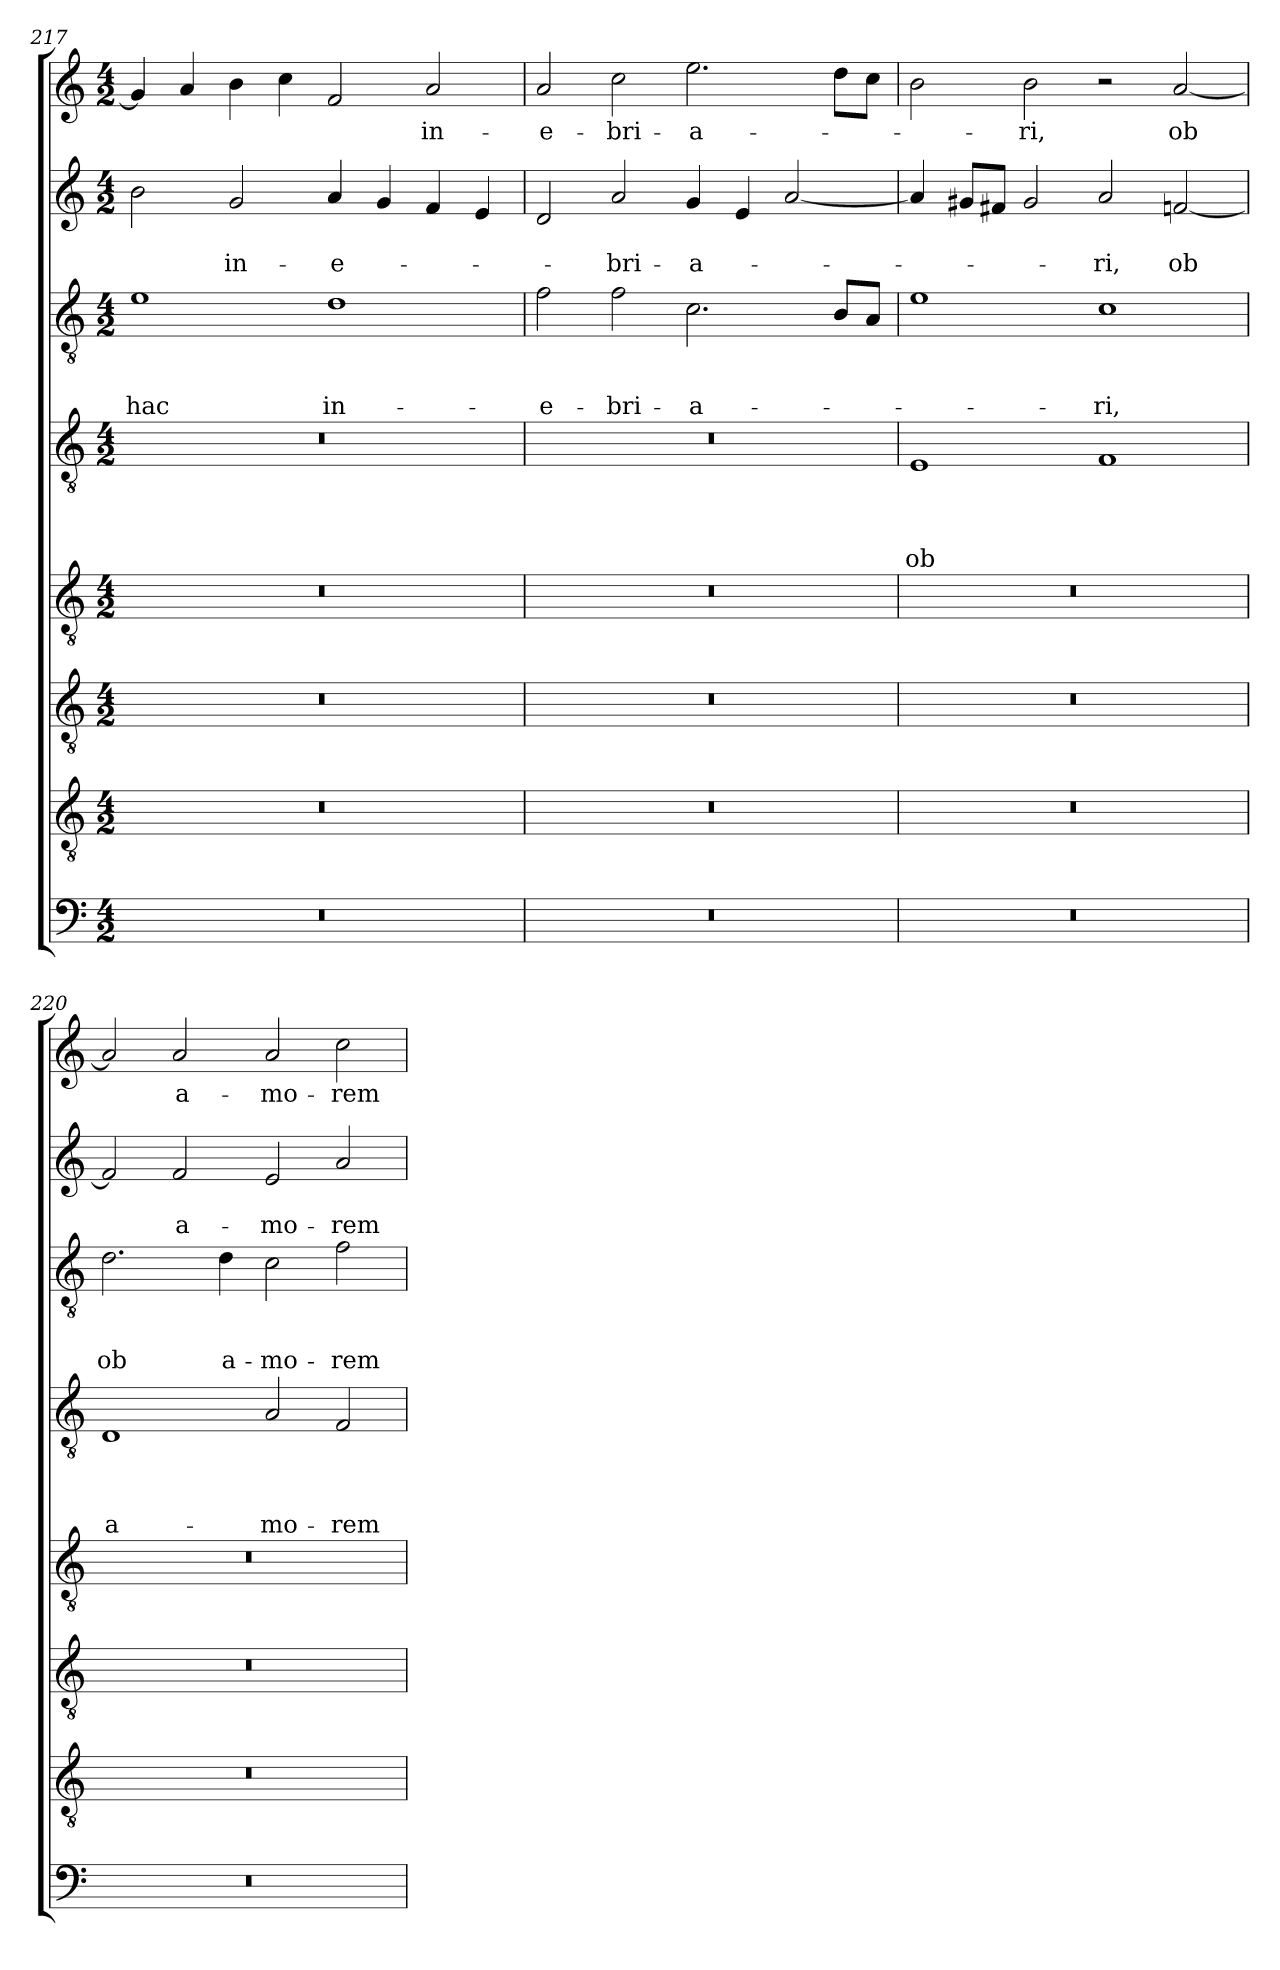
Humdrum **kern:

**kern	**kern	**kern	**kern	**kern	**text	**text	**text	**text	**kern	**text	**text	**text	**kern	**text	**text	**kern	**text
*part8	*part7	*part6	*part5	*part4	*part4	*part4	*part4	*part4	*part3	*part3	*part3	*part3	*part2	*part2	*part2	*part1	*part1
*staff8	*staff7	*staff6	*staff5	*staff4	*staff4	*staff4	*staff4	*staff4	*staff3	*staff3	*staff3	*staff3	*staff2	*staff2	*staff2	*staff1	*staff1
!!LO:LB:g=z
*clefF4	*clefGv2	*clefGv2	*clefGv2	*clefGv2	*	*	*	*	*clefGv2	*	*	*	*clefG2	*	*	*clefG2	*
*k[]	*k[]	*k[]	*k[]	*k[]	*	*	*	*	*k[]	*	*	*	*k[]	*	*	*k[]	*
*a:	*a:	*a:	*a:	*a:	*	*	*	*	*a:	*	*	*	*a:	*	*	*a:	*
*M4/2	*M4/2	*M4/2	*M4/2	*M4/2	*	*	*	*	*M4/2	*	*	*	*M4/2	*	*	*M4/2	*
=217	=217	=217	=217	=217	=217	=217	=217	=217	=217	=217	=217	=217	=217	=217	=217	=217	=217
!	!	!	!	!	!	!	!	!	!	!	!	!LO:LY:b	!	!	!	!	!
0r	0r	0r	0r	0r	.	.	.	.	1e	.	.	hac	2b\	.	.	4g/]	.
.	.	.	.	.	.	.	.	.	.	.	.	.	.	.	.	4a/	.
!	!	!	!	!	!	!	!	!	!	!	!	!	!	!	!LO:LY:b	!	!
.	.	.	.	.	.	.	.	.	.	.	.	.	2g/	.	in-	4b\	.
.	.	.	.	.	.	.	.	.	.	.	.	.	.	.	.	4cc\	.
!	!	!	!	!	!	!	!	!	!	!	!	!LO:LY:b	!	!	!LO:LY:b	!	!
.	.	.	.	.	.	.	.	.	1d	.	.	in-	4a/	.	-e-	2f/	.
.	.	.	.	.	.	.	.	.	.	.	.	.	4g/	.	.	.	.
!	!	!	!	!	!	!	!	!	!	!	!	!	!	!	!	!	!LO:LY:b
.	.	.	.	.	.	.	.	.	.	.	.	.	4f/	.	.	2a/	in-
.	.	.	.	.	.	.	.	.	.	.	.	.	4e/	.	.	.	.
=218	=218	=218	=218	=218	=218	=218	=218	=218	=218	=218	=218	=218	=218	=218	=218	=218	=218
!	!	!	!	!	!	!	!	!	!	!	!	!LO:LY:b	!	!	!	!	!LO:LY:b
0r	0r	0r	0r	0r	.	.	.	.	2f\	.	.	-e-	2d/	.	.	2a/	-e-
!	!	!	!	!	!	!	!	!	!	!	!	!LO:LY:b	!	!	!LO:LY:b	!	!LO:LY:b
.	.	.	.	.	.	.	.	.	2f\	.	.	-bri-	2a/	.	-bri-	2cc\	-bri-
!	!	!	!	!	!	!	!	!	!	!	!	!LO:LY:b	!	!	!LO:LY:b	!	!LO:LY:b
.	.	.	.	.	.	.	.	.	2.c\	.	.	-a-	4g/	.	-a-	2.ee\	-a-
.	.	.	.	.	.	.	.	.	.	.	.	.	4e/	.	.	.	.
.	.	.	.	.	.	.	.	.	.	.	.	.	[2a/	.	.	.	.
.	.	.	.	.	.	.	.	.	8B/L	.	.	.	.	.	.	8dd\L	.
.	.	.	.	.	.	.	.	.	8A/J	.	.	.	.	.	.	8cc\J	.
=219	=219	=219	=219	=219	=219	=219	=219	=219	=219	=219	=219	=219	=219	=219	=219	=219	=219
!	!	!	!	!	!	!	!	!LO:LY:b	!	!	!	!	!	!	!	!	!
0r	0r	0r	0r	1E	.	.	.	ob	1e	.	.	.	4a/]	.	.	2b\	.
.	.	.	.	.	.	.	.	.	.	.	.	.	8g#X/L	.	.	.	.
.	.	.	.	.	.	.	.	.	.	.	.	.	8f#X/J	.	.	.	.
!	!	!	!	!	!	!	!	!	!	!	!	!	!	!	!	!	!LO:LY:b
.	.	.	.	.	.	.	.	.	.	.	.	.	2g#/	.	.	2b\	-ri,
!	!	!	!	!	!	!	!	!	!	!	!	!LO:LY:b	!	!	!LO:LY:b	!	!
.	.	.	.	1F	.	.	.	.	1c	.	.	-ri,	2a/	.	-ri,	2r	.
!	!	!	!	!	!	!	!	!	!	!	!	!	!	!	!LO:LY:b	!	!LO:LY:b
.	.	.	.	.	.	.	.	.	.	.	.	.	[2fn/	.	ob	[2a/	ob
=220	=220	=220	=220	=220	=220	=220	=220	=220	=220	=220	=220	=220	=220	=220	=220	=220	=220
!	!	!	!	!	!	!	!	!LO:LY:b	!	!	!	!LO:LY:b	!	!	!	!	!
0r	0r	0r	0r	1D	.	.	.	a-	2.d\	.	.	ob	2f/]	.	.	2a/]	.
!	!	!	!	!	!	!	!	!	!	!	!	!	!	!	!LO:LY:b	!	!LO:LY:b
.	.	.	.	.	.	.	.	.	.	.	.	.	2f/	.	a-	2a/	a-
!	!	!	!	!	!	!	!	!	!	!	!	!LO:LY:b	!	!	!	!	!
.	.	.	.	.	.	.	.	.	4d\	.	.	a-	.	.	.	.	.
!	!	!	!	!	!	!	!	!LO:LY:b	!	!	!	!LO:LY:b	!	!	!LO:LY:b	!	!LO:LY:b
.	.	.	.	2A/	.	.	.	-mo-	2c\	.	.	-mo-	2e/	.	-mo-	2a/	-mo-
!	!	!	!	!	!	!	!	!LO:LY:b	!	!	!	!LO:LY:b	!	!	!LO:LY:b	!	!LO:LY:b
.	.	.	.	2F/	.	.	.	-rem	2f\	.	.	-rem	2a/	.	-rem	2cc\	-rem
=	=	=	=	=	=	=	=	=	=	=	=	=	=	=	=	=	=
*-	*-	*-	*-	*-	*-	*-	*-	*-	*-	*-	*-	*-	*-	*-	*-	*-	*-
